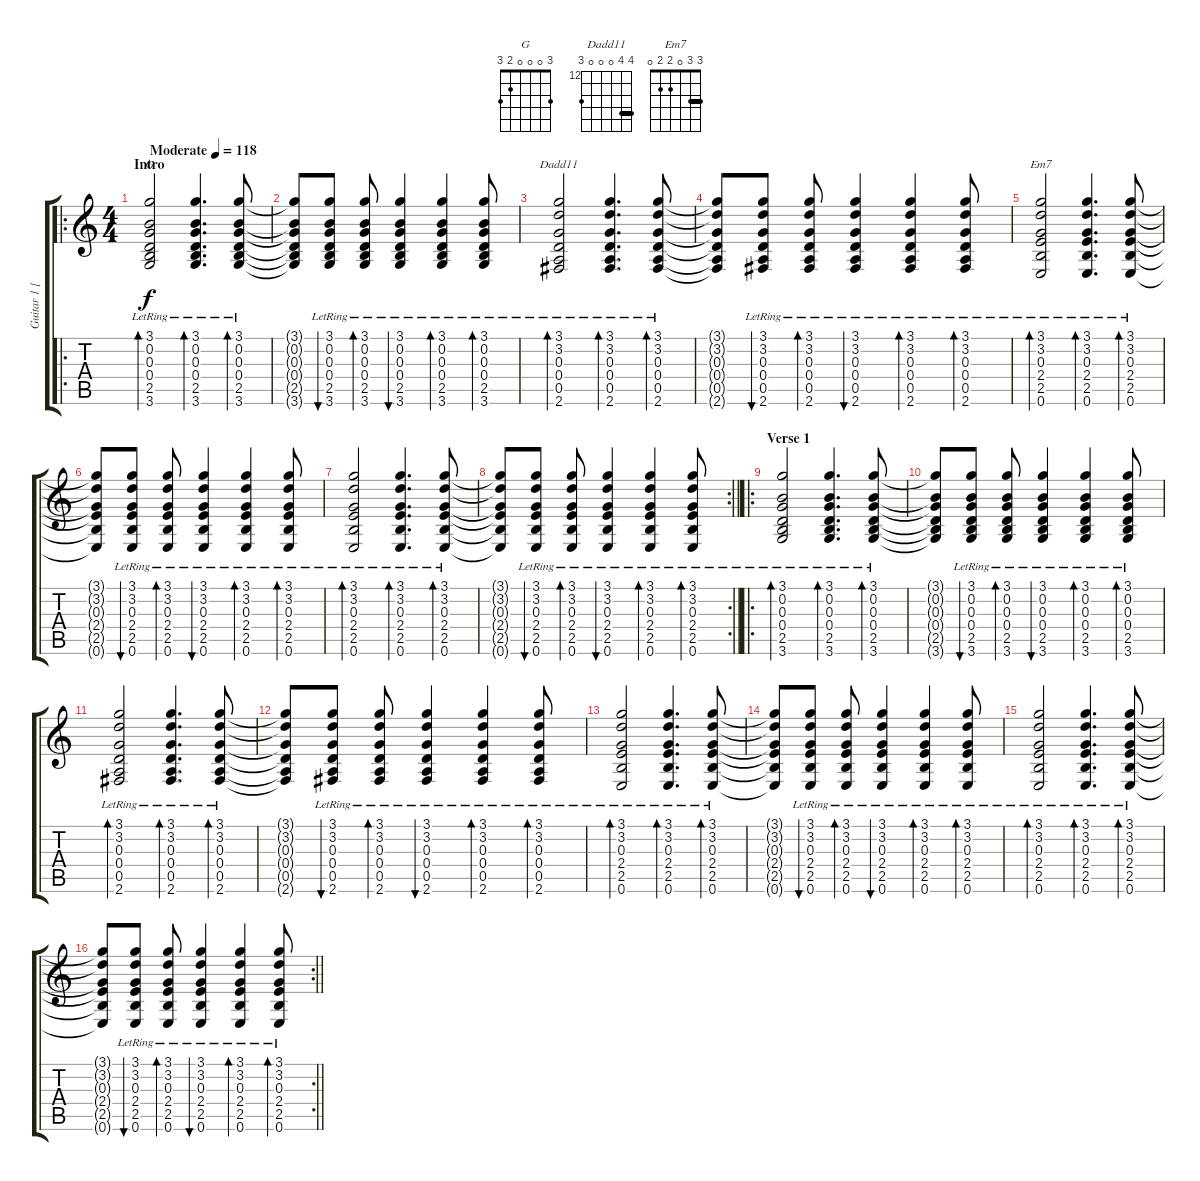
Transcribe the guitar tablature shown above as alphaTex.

\track ("Guitar 1 [Rhythem]" "Guitar 1 [") {instrument acousticguitarsteel}
\staff {score tabs}
\tuning (E4 B3 G3 D3 A2 E2) {hide}
\chord ("G" 3 0 0 0 2 3)
\chord ("Dadd11" 15 15 0 0 0 14) {firstfret 12 barre 15}
\chord ("Em7" 3 3 0 2 2 0) {barre 3}
\ro
\ts (4 4)
\section ("" "Intro")
\tempo (118 "Moderate")
\clef g2
\ks c
(3.1{lr} 0.2{lr} 0.3{lr} 0.4{lr} 2.5{lr} 3.6{lr}).2{bd 30 ch "G" dy f instrument acousticguitarsteel} (3.1{lr} 0.2{lr} 0.3{lr} 0.4{lr} 2.5{lr} 3.6{lr}).4{d bd 30} (3.1{lr} 0.2{lr} 0.3{lr} 0.4{lr} 2.5{lr} 3.6{lr}).8{bd 30} |
(3.1{t} 0.2{t} 0.3{t} 0.4{t} 2.5{t} 3.6{t}).8 (3.1{lr} 0.2{lr} 0.3{lr} 0.4{lr} 2.5{lr} 3.6{lr}).8{bu 30} (3.1{lr} 0.2{lr} 0.3{lr} 0.4{lr} 2.5{lr} 3.6{lr}).8{bd 30} (3.1{lr} 0.2{lr} 0.3{lr} 0.4{lr} 2.5{lr} 3.6{lr}).4{bu 30} (3.1{lr} 0.2{lr} 0.3{lr} 0.4{lr} 2.5{lr} 3.6{lr}).4{bd 30} (3.1{lr} 0.2{lr} 0.3{lr} 0.4{lr} 2.5{lr} 3.6{lr}).8{bd 30} |
(3.1{lr} 3.2{lr} 0.3{lr} 0.4{lr} 0.5{lr} 2.6{lr}).2{bd 30 ch "Dadd11"} (3.1{lr} 3.2{lr} 0.3{lr} 0.4{lr} 0.5{lr} 2.6{lr}).4{d bd 30} (3.1{lr} 3.2{lr} 0.3{lr} 0.4{lr} 0.5{lr} 2.6{lr}).8{bd 30} |
(3.1{t} 3.2{t} 0.3{t} 0.4{t} 0.5{t} 2.6{t}).8 (3.1{lr} 3.2{lr} 0.3{lr} 0.4{lr} 0.5{lr} 2.6{lr}).8{bu 30} (3.1{lr} 3.2{lr} 0.3{lr} 0.4{lr} 0.5{lr} 2.6{lr}).8{bd 30} (3.1{lr} 3.2{lr} 0.3{lr} 0.4{lr} 0.5{lr} 2.6{lr}).4{bu 30} (3.1{lr} 3.2{lr} 0.3{lr} 0.4{lr} 0.5{lr} 2.6{lr}).4{bd 30} (3.1{lr} 3.2{lr} 0.3{lr} 0.4{lr} 0.5{lr} 2.6{lr}).8{bd 30} |
(3.1{lr} 3.2{lr} 0.3{lr} 2.4{lr} 2.5{lr} 0.6{lr}).2{bd 30 ch "Em7"} (3.1{lr} 3.2{lr} 0.3{lr} 2.4{lr} 2.5{lr} 0.6{lr}).4{d bd 30} (3.1{lr} 3.2{lr} 0.3{lr} 2.4{lr} 2.5{lr} 0.6{lr}).8{bd 30} |
(3.1{t} 3.2{t} 0.3{t} 2.4{t} 2.5{t} 0.6{t}).8 (3.1{lr} 3.2{lr} 0.3{lr} 2.4{lr} 2.5{lr} 0.6{lr}).8{bu 30} (3.1{lr} 3.2{lr} 0.3{lr} 2.4{lr} 2.5{lr} 0.6{lr}).8{bd 30} (3.1{lr} 3.2{lr} 0.3{lr} 2.4{lr} 2.5{lr} 0.6{lr}).4{bu 30} (3.1{lr} 3.2{lr} 0.3{lr} 2.4{lr} 2.5{lr} 0.6{lr}).4{bd 30} (3.1{lr} 3.2{lr} 0.3{lr} 2.4{lr} 2.5{lr} 0.6{lr}).8{bd 30} |
(3.1{lr} 3.2{lr} 0.3{lr} 2.4{lr} 2.5{lr} 0.6{lr}).2{bd 30} (3.1{lr} 3.2{lr} 0.3{lr} 2.4{lr} 2.5{lr} 0.6{lr}).4{d bd 30} (3.1{lr} 3.2{lr} 0.3{lr} 2.4{lr} 2.5{lr} 0.6{lr}).8{bd 30} |
\rc 2
\barLineRight lightlight
(3.1{t} 3.2{t} 0.3{t} 2.4{t} 2.5{t} 0.6{t}).8 (3.1{lr} 3.2{lr} 0.3{lr} 2.4{lr} 2.5{lr} 0.6{lr}).8{bu 30} (3.1{lr} 3.2{lr} 0.3{lr} 2.4{lr} 2.5{lr} 0.6{lr}).8{bd 30} (3.1{lr} 3.2{lr} 0.3{lr} 2.4{lr} 2.5{lr} 0.6{lr}).4{bu 30} (3.1{lr} 3.2{lr} 0.3{lr} 2.4{lr} 2.5{lr} 0.6{lr}).4{bd 30} (3.1{lr} 3.2{lr} 0.3{lr} 2.4{lr} 2.5{lr} 0.6{lr}).8{bd 30} |
\ro
\section ("" "Verse 1")
(3.1{lr} 0.2{lr} 0.3{lr} 0.4{lr} 2.5{lr} 3.6{lr}).2{bd 30} (3.1{lr} 0.2{lr} 0.3{lr} 0.4{lr} 2.5{lr} 3.6{lr}).4{d bd 30} (3.1{lr} 0.2{lr} 0.3{lr} 0.4{lr} 2.5{lr} 3.6{lr}).8{bd 30} |
(3.1{t} 0.2{t} 0.3{t} 0.4{t} 2.5{t} 3.6{t}).8 (3.1{lr} 0.2{lr} 0.3{lr} 0.4{lr} 2.5{lr} 3.6{lr}).8{bu 30} (3.1{lr} 0.2{lr} 0.3{lr} 0.4{lr} 2.5{lr} 3.6{lr}).8{bd 30} (3.1{lr} 0.2{lr} 0.3{lr} 0.4{lr} 2.5{lr} 3.6{lr}).4{bu 30} (3.1{lr} 0.2{lr} 0.3{lr} 0.4{lr} 2.5{lr} 3.6{lr}).4{bd 30} (3.1{lr} 0.2{lr} 0.3{lr} 0.4{lr} 2.5{lr} 3.6{lr}).8{bd 30} |
(3.1{lr} 3.2{lr} 0.3{lr} 0.4{lr} 0.5{lr} 2.6{lr}).2{bd 30} (3.1{lr} 3.2{lr} 0.3{lr} 0.4{lr} 0.5{lr} 2.6{lr}).4{d bd 30} (3.1{lr} 3.2{lr} 0.3{lr} 0.4{lr} 0.5{lr} 2.6{lr}).8{bd 30} |
(3.1{t} 3.2{t} 0.3{t} 0.4{t} 0.5{t} 2.6{t}).8 (3.1{lr} 3.2{lr} 0.3{lr} 0.4{lr} 0.5{lr} 2.6{lr}).8{bu 30} (3.1{lr} 3.2{lr} 0.3{lr} 0.4{lr} 0.5{lr} 2.6{lr}).8{bd 30} (3.1{lr} 3.2{lr} 0.3{lr} 0.4{lr} 0.5{lr} 2.6{lr}).4{bu 30} (3.1{lr} 3.2{lr} 0.3{lr} 0.4{lr} 0.5{lr} 2.6{lr}).4{bd 30} (3.1{lr} 3.2{lr} 0.3{lr} 0.4{lr} 0.5{lr} 2.6{lr}).8{bd 30} |
(3.1{lr} 3.2{lr} 0.3{lr} 2.4{lr} 2.5{lr} 0.6{lr}).2{bd 30} (3.1{lr} 3.2{lr} 0.3{lr} 2.4{lr} 2.5{lr} 0.6{lr}).4{d bd 30} (3.1{lr} 3.2{lr} 0.3{lr} 2.4{lr} 2.5{lr} 0.6{lr}).8{bd 30} |
(3.1{t} 3.2{t} 0.3{t} 2.4{t} 2.5{t} 0.6{t}).8 (3.1{lr} 3.2{lr} 0.3{lr} 2.4{lr} 2.5{lr} 0.6{lr}).8{bu 30} (3.1{lr} 3.2{lr} 0.3{lr} 2.4{lr} 2.5{lr} 0.6{lr}).8{bd 30} (3.1{lr} 3.2{lr} 0.3{lr} 2.4{lr} 2.5{lr} 0.6{lr}).4{bu 30} (3.1{lr} 3.2{lr} 0.3{lr} 2.4{lr} 2.5{lr} 0.6{lr}).4{bd 30} (3.1{lr} 3.2{lr} 0.3{lr} 2.4{lr} 2.5{lr} 0.6{lr}).8{bd 30} |
(3.1{lr} 3.2{lr} 0.3{lr} 2.4{lr} 2.5{lr} 0.6{lr}).2{bd 30} (3.1{lr} 3.2{lr} 0.3{lr} 2.4{lr} 2.5{lr} 0.6{lr}).4{d bd 30} (3.1{lr} 3.2{lr} 0.3{lr} 2.4{lr} 2.5{lr} 0.6{lr}).8{bd 30} |
\rc 2
\barLineRight lightlight
(3.1{t} 3.2{t} 0.3{t} 2.4{t} 2.5{t} 0.6{t}).8 (3.1{lr} 3.2{lr} 0.3{lr} 2.4{lr} 2.5{lr} 0.6{lr}).8{bu 30} (3.1{lr} 3.2{lr} 0.3{lr} 2.4{lr} 2.5{lr} 0.6{lr}).8{bd 30} (3.1{lr} 3.2{lr} 0.3{lr} 2.4{lr} 2.5{lr} 0.6{lr}).4{bu 30} (3.1{lr} 3.2{lr} 0.3{lr} 2.4{lr} 2.5{lr} 0.6{lr}).4{bd 30} (3.1{lr} 3.2{lr} 0.3{lr} 2.4{lr} 2.5{lr} 0.6{lr}).8{bd 30}
